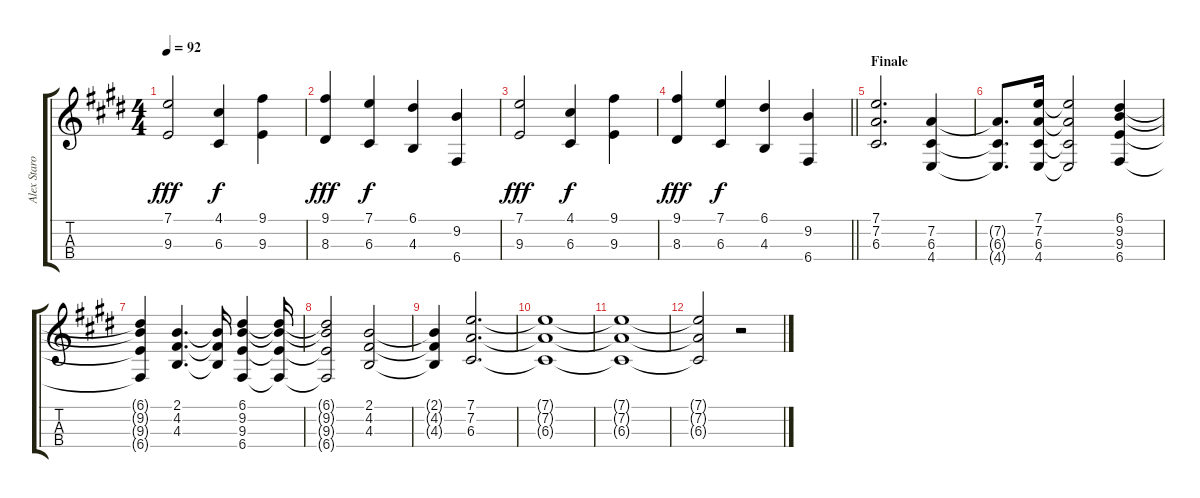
\track ("Alex Staropoli" "Alex Staro") {instrument stringensemble1}
\staff {score tabs}
\tuning (A4 D4 G3 C3) {hide}
\ts (4 4)
\tempo 92
\clef g2
\ks c#minor
(7.1 9.3).2{dy fff} (4.1 6.3).4{dy f} (9.1 9.3).4 |
(9.1 8.3).4{dy fff} (7.1 6.3).4{dy f} (6.1 4.3).4 (9.2 6.4).4 |
(7.1 9.3).2{dy fff} (4.1 6.3).4{dy f} (9.1 9.3).4 |
\barLineRight lightlight
(9.1 8.3).4{dy fff} (7.1 6.3).4{dy f} (6.1 4.3).4 (9.2 6.4).4 |
\section ("" "Finale")
(7.1 7.2 6.3).2{d} (7.2 6.3 4.4).4 |
(7.2{t} 6.3{t} 4.4{t}).8{d} (7.1 7.2 6.3 4.4).16 (7.1{t} 7.2{t} 6.3{t} 4.4{t}).2 (6.1 9.2 9.3 6.4).4 |
(6.1{t} 9.2{t} 9.3{t} 6.4{t}).4 (2.1 4.2 4.3).4{d} (2.1{t} 4.2{t} 4.3{t}).16 (6.1 9.2 9.3 6.4).4 (6.1{t} 9.2{t} 9.3{t} 6.4{t}).16 |
(6.1{t} 9.2{t} 9.3{t} 6.4{t}).2 (2.1 4.2 4.3).2 |
(2.1{t} 4.2{t} 4.3{t}).4 (7.1 7.2 6.3).2{d} |
(7.1{t} 7.2{t} 6.3{t}).1 |
(7.1{t} 7.2{t} 6.3{t}).1 |
(7.1{t} 7.2{t} 6.3{t}).2 r.2
